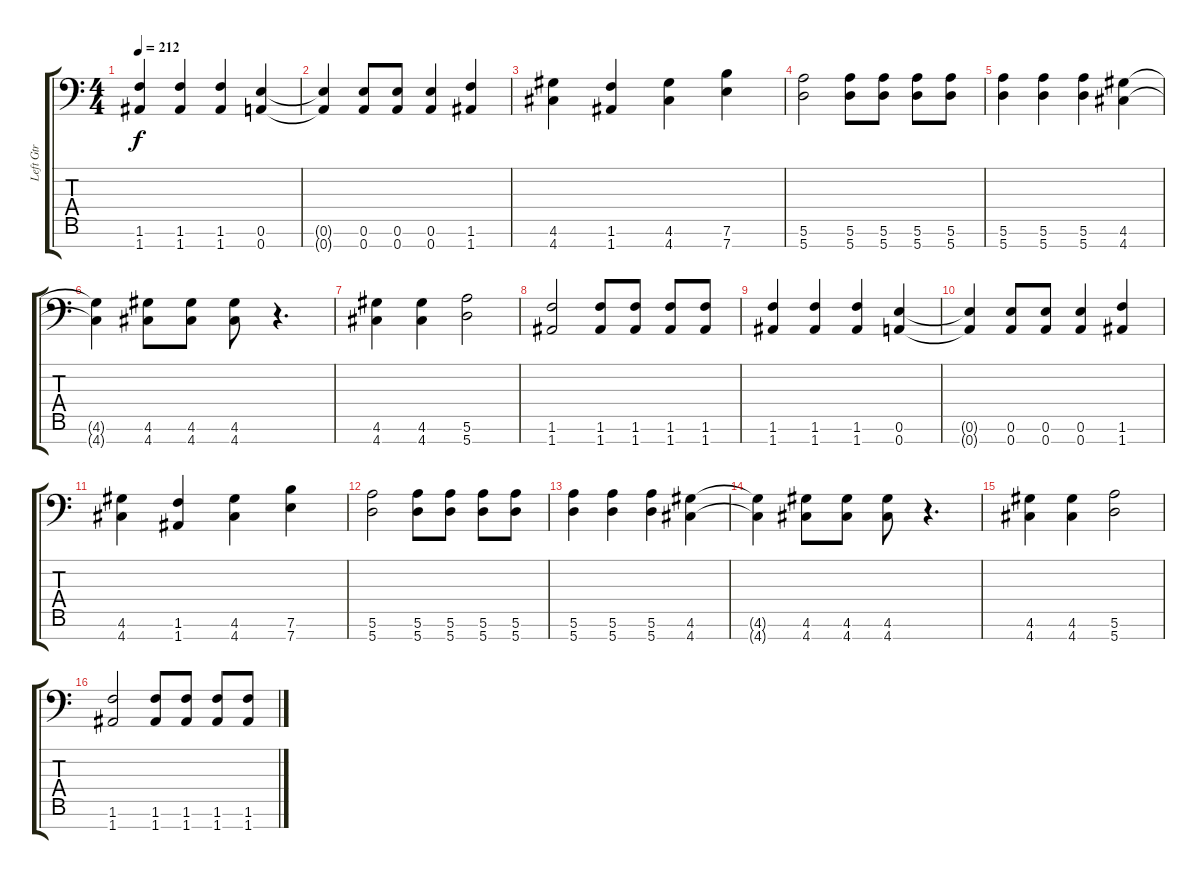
\track ("Left Gtr" "Left Gtr") {instrument distortionguitar}
\staff {score tabs}
\tuning (E4 B3 G3 D3 A2 E2 A1) {hide}
\ts (4 4)
\tempo 212
\clef f4
\ks c
(1.6 1.7).4{dy f} (1.6 1.7).4 (1.6 1.7).4 (0.6 0.7).4 |
(0.6{t} 0.7{t}).4 (0.6 0.7).8 (0.6 0.7).8 (0.6 0.7).4 (1.6 1.7).4 |
(4.6 4.7).4 (1.6 1.7).4 (4.6 4.7).4 (7.6 7.7).4 |
(5.6 5.7).2 (5.6 5.7).8 (5.6 5.7).8 (5.6 5.7).8 (5.6 5.7).8 |
(5.6 5.7).4 (5.6 5.7).4 (5.6 5.7).4 (4.6 4.7).4 |
(4.6{t} 4.7{t}).4 (4.6 4.7).8 (4.6 4.7).8 (4.6 4.7).8 r.4{d} |
(4.6 4.7).4 (4.6 4.7).4 (5.6 5.7).2 |
(1.6 1.7).2 (1.6 1.7).8 (1.6 1.7).8 (1.6 1.7).8 (1.6 1.7).8 |
(1.6 1.7).4 (1.6 1.7).4 (1.6 1.7).4 (0.6 0.7).4 |
(0.6{t} 0.7{t}).4 (0.6 0.7).8 (0.6 0.7).8 (0.6 0.7).4 (1.6 1.7).4 |
(4.6 4.7).4 (1.6 1.7).4 (4.6 4.7).4 (7.6 7.7).4 |
(5.6 5.7).2 (5.6 5.7).8 (5.6 5.7).8 (5.6 5.7).8 (5.6 5.7).8 |
(5.6 5.7).4 (5.6 5.7).4 (5.6 5.7).4 (4.6 4.7).4 |
(4.6{t} 4.7{t}).4 (4.6 4.7).8 (4.6 4.7).8 (4.6 4.7).8 r.4{d} |
(4.6 4.7).4 (4.6 4.7).4 (5.6 5.7).2 |
(1.6 1.7).2 (1.6 1.7).8 (1.6 1.7).8 (1.6 1.7).8 (1.6 1.7).8
